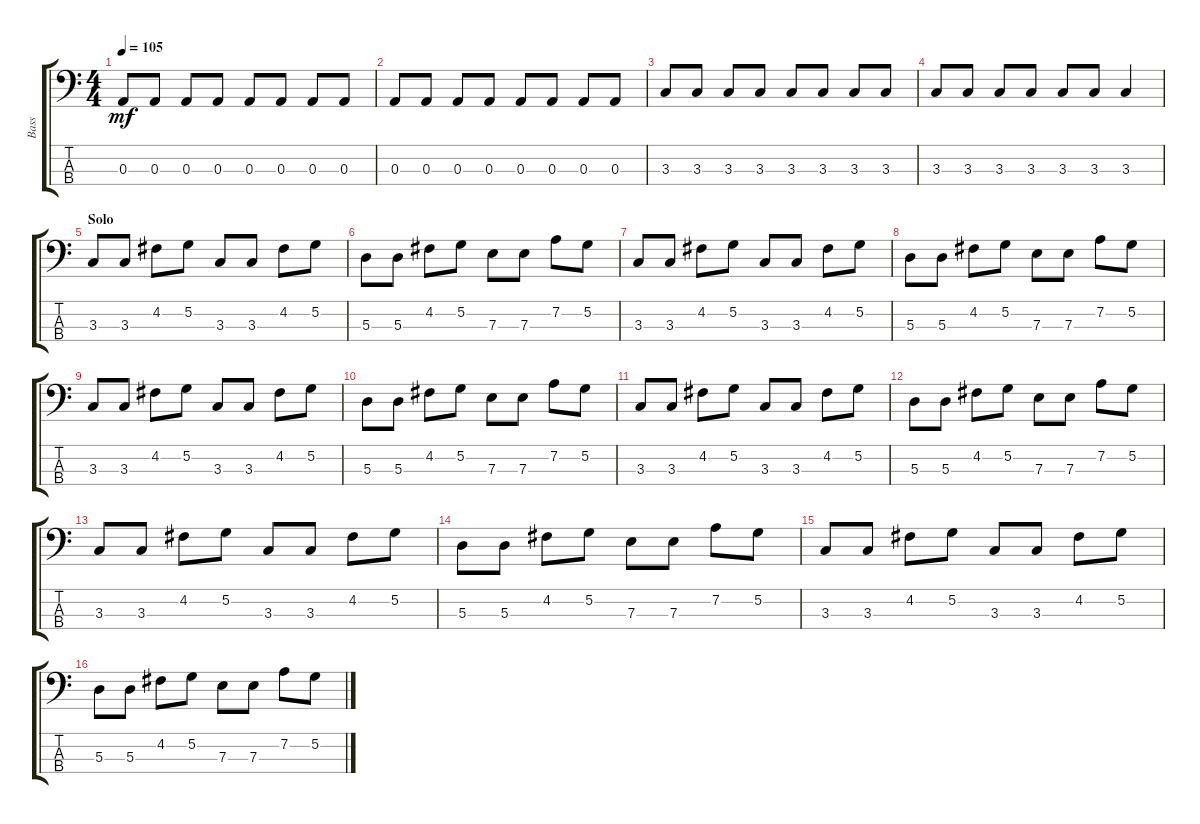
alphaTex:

\track ("Bass" "Bass") {instrument electricbassfinger}
\staff {score tabs}
\tuning (G2 D2 A1 E1) {hide}
\ts (4 4)
\tempo 105
\clef f4
\ks c
0.3.8{dy mf} 0.3.8 0.3.8 0.3.8 0.3.8 0.3.8 0.3.8 0.3.8 |
0.3.8 0.3.8 0.3.8 0.3.8 0.3.8 0.3.8 0.3.8 0.3.8 |
3.3.8 3.3.8 3.3.8 3.3.8 3.3.8 3.3.8 3.3.8 3.3.8 |
3.3.8 3.3.8 3.3.8 3.3.8 3.3.8 3.3.8 3.3.4 |
\section ("" "Solo")
3.3.8 3.3.8 4.2.8 5.2.8 3.3.8 3.3.8 4.2.8 5.2.8 |
5.3.8 5.3.8 4.2.8 5.2.8 7.3.8 7.3.8 7.2.8 5.2.8 |
3.3.8 3.3.8 4.2.8 5.2.8 3.3.8 3.3.8 4.2.8 5.2.8 |
5.3.8 5.3.8 4.2.8 5.2.8 7.3.8 7.3.8 7.2.8 5.2.8 |
3.3.8 3.3.8 4.2.8 5.2.8 3.3.8 3.3.8 4.2.8 5.2.8 |
5.3.8 5.3.8 4.2.8 5.2.8 7.3.8 7.3.8 7.2.8 5.2.8 |
3.3.8 3.3.8 4.2.8 5.2.8 3.3.8 3.3.8 4.2.8 5.2.8 |
5.3.8 5.3.8 4.2.8 5.2.8 7.3.8 7.3.8 7.2.8 5.2.8 |
3.3.8 3.3.8 4.2.8 5.2.8 3.3.8 3.3.8 4.2.8 5.2.8 |
5.3.8 5.3.8 4.2.8 5.2.8 7.3.8 7.3.8 7.2.8 5.2.8 |
3.3.8 3.3.8 4.2.8 5.2.8 3.3.8 3.3.8 4.2.8 5.2.8 |
5.3.8 5.3.8 4.2.8 5.2.8 7.3.8 7.3.8 7.2.8 5.2.8
